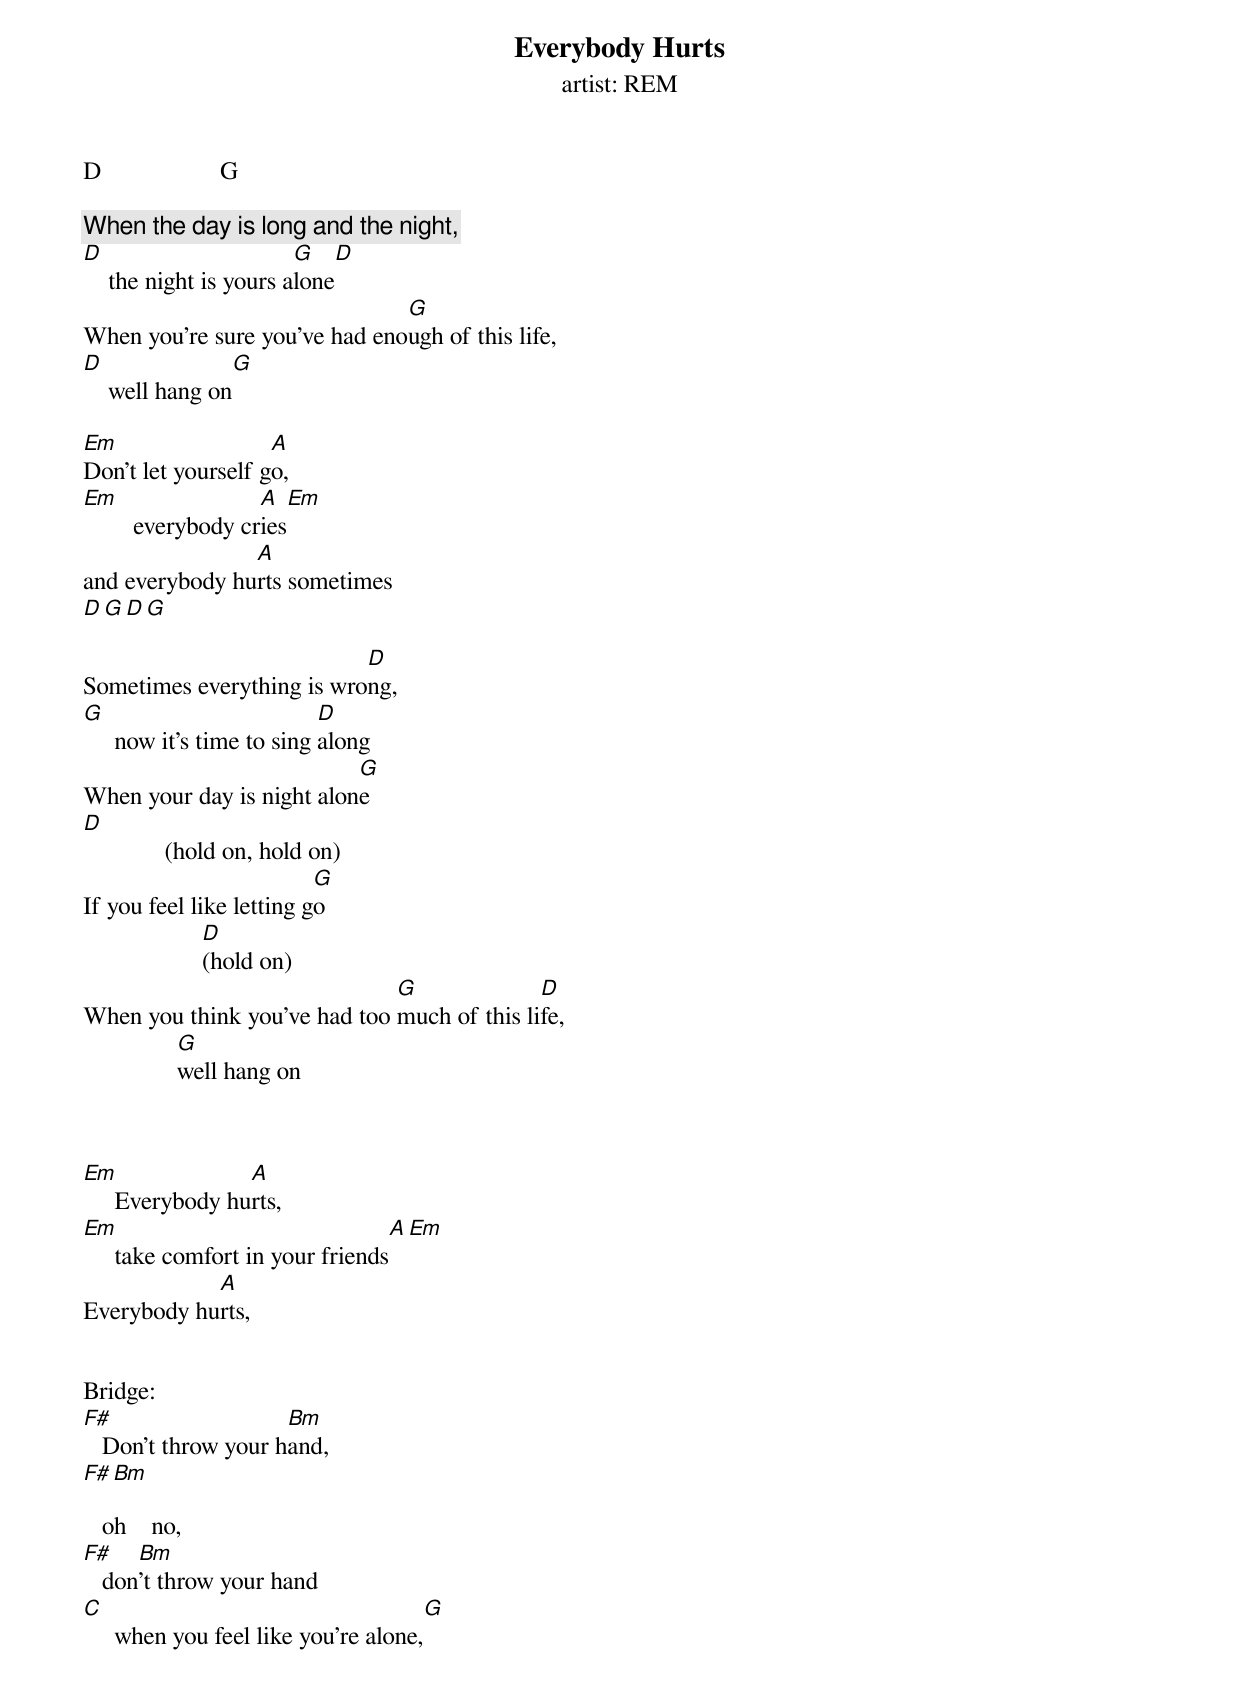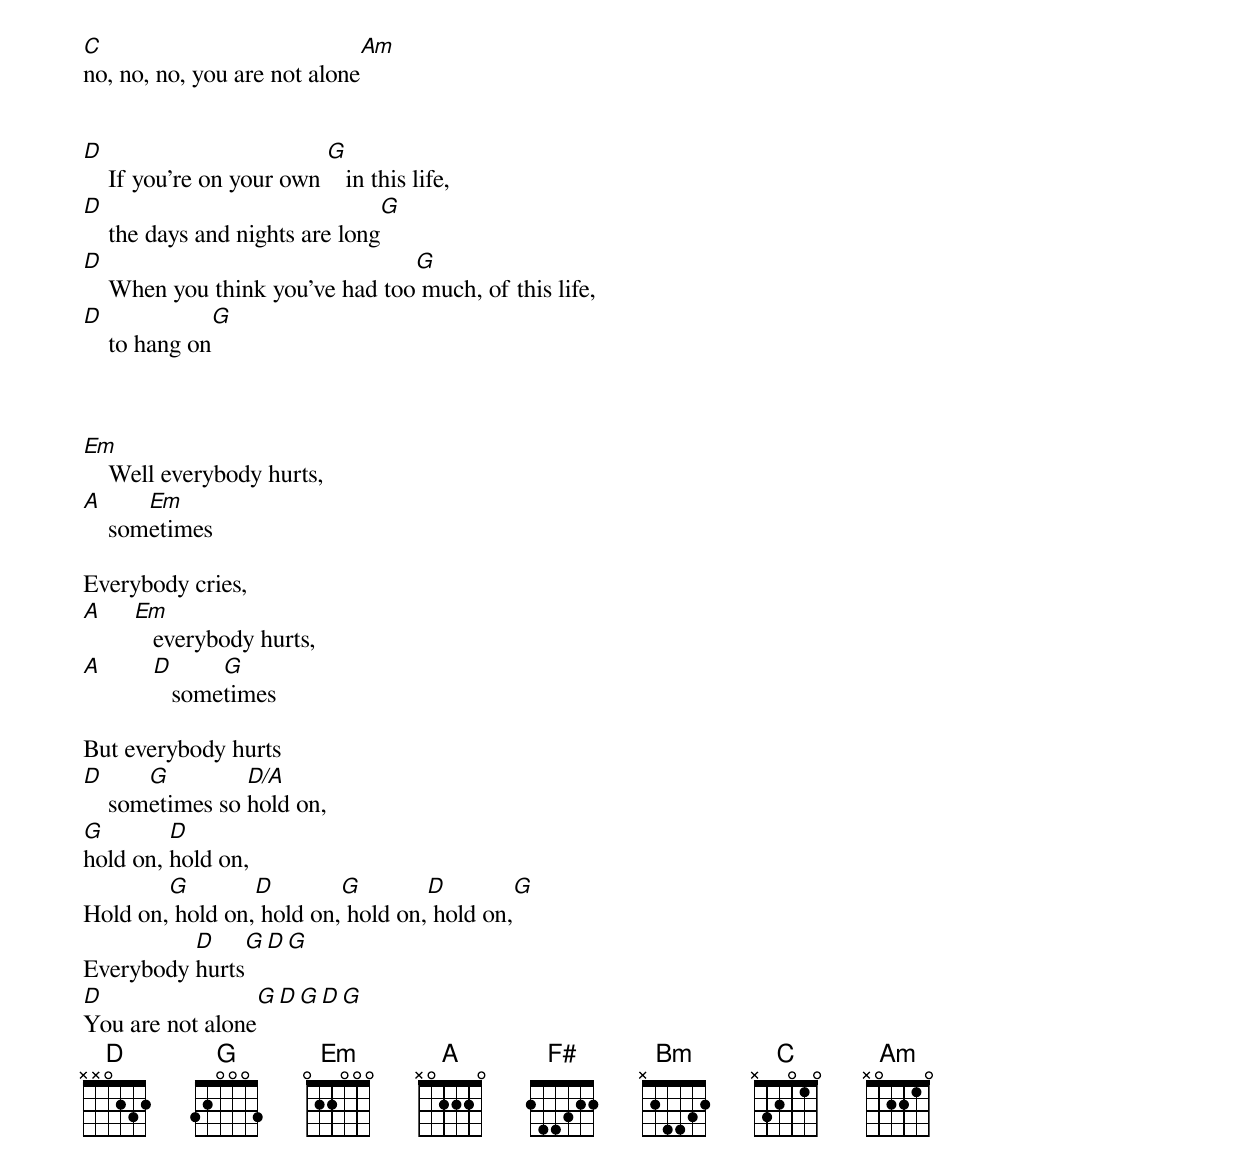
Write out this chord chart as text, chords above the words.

Everybody Hurts
artist: REM


D                   G

When the day is long and the night,
D                       G    D
    the night is yours alone
                               G
When you're sure you've had enough of this life,
D                 G
    well hang on

Em                  A
Don't let yourself go,
Em                  A       Em
        everybody cries
                A
and everybody hurts sometimes
D    G    D    G

                           D
Sometimes everything is wrong,
G                          D
     now it's time to sing along
                           G
When your day is night alone
D
             (hold on, hold on)
                          G
If you feel like letting go
                   D
                   (hold on)
                              G              D
When you think you've had too much of this life,
               G
               well hang on



Em               A
     Everybody hurts,
Em                                A       Em
     take comfort in your friends
            A
Everybody hurts,


Bridge:
F#                   Bm
   Don't throw your hand,
F#    Bm

   oh    no,
F#    Bm
   don't throw your hand
C                                     G
     when you feel like you're alone,
C                              Am
no, no, no, you are not alone


D                         G
    If you're on your own    in this life,
D                               G
    the days and nights are long
D                                G
    When you think you've had too much, of this life,
D              G
    to hang on



Em
    Well everybody hurts,
A      Em
    sometimes

Everybody cries,
A    Em
        everybody hurts,
A       D      G
           sometimes

But everybody hurts
D      G         D/A
    sometimes so hold on,
G        D
hold on, hold on,
        G        D        G        D        G
Hold on, hold on, hold on, hold on, hold on,
          D       G   D   G
Everybody hurts
D                 G   D   G   D   G
You are not alone
